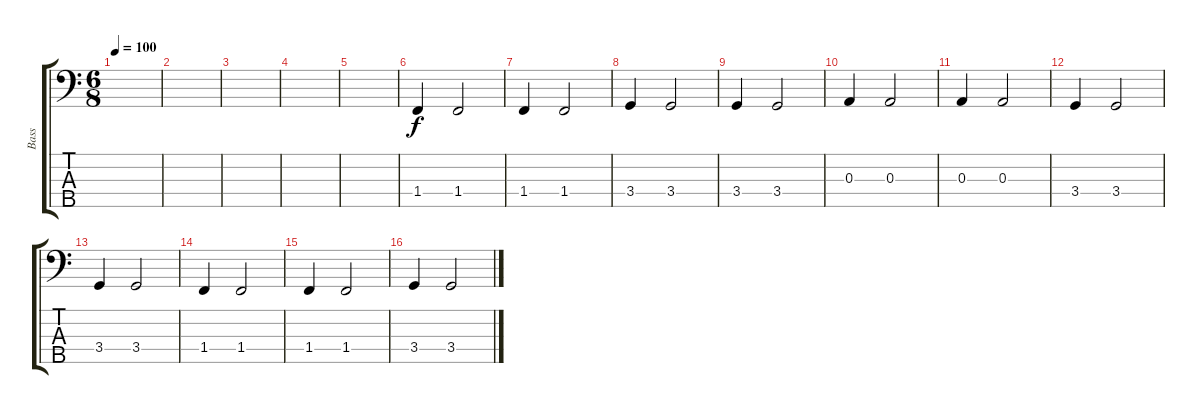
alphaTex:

\track ("Bass" "Bass") {instrument electricbassfinger}
\staff {score tabs}
\tuning (G2 D2 A1 E1 B0) {hide}
\ts (6 8)
\tempo 100
\clef f4
\ks c
|
|
|
|
|
1.4.4 1.4.2 |
1.4.4 1.4.2 |
3.4.4 3.4.2 |
3.4.4 3.4.2 |
0.3.4 0.3.2 |
0.3.4 0.3.2 |
3.4.4 3.4.2 |
3.4.4 3.4.2 |
1.4.4 1.4.2 |
1.4.4 1.4.2 |
3.4.4 3.4.2
